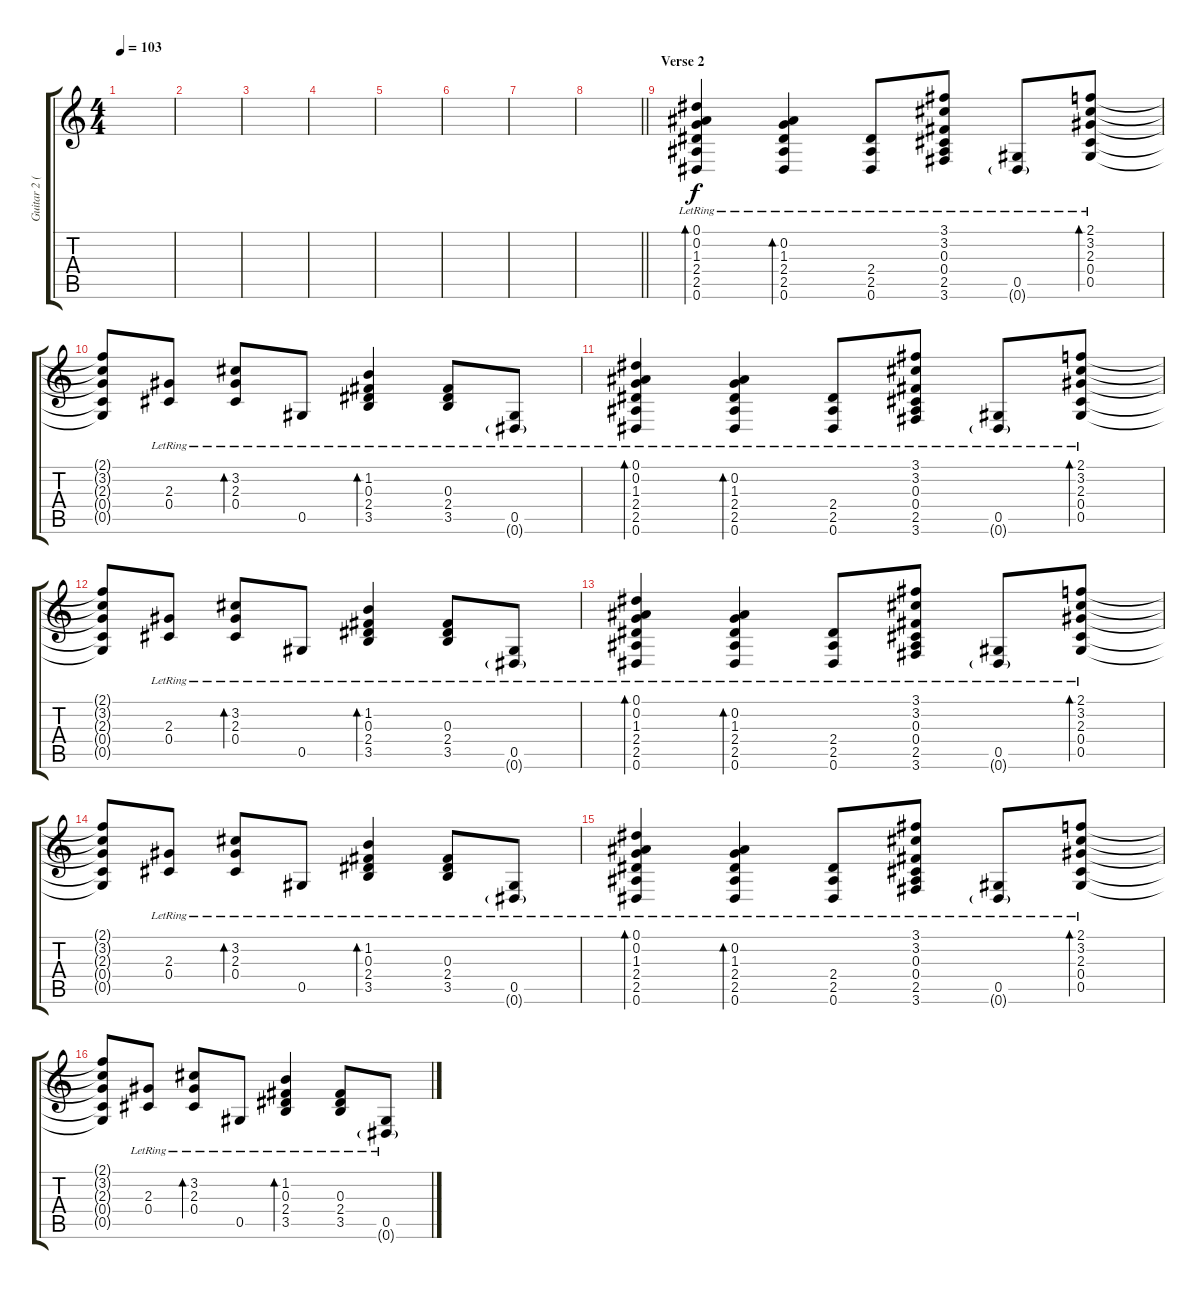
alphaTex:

\track ("Guitar 2 (Clean)" "Guitar 2 (") {instrument electricguitarclean}
\staff {score tabs}
\tuning (Eb4 Bb3 Gb3 Db3 Ab2 Eb2) {hide}
\ts (4 4)
\tempo 103
\clef g2
\ks c
|
|
|
|
|
|
|
\barLineRight lightlight
|
\section ("" "Verse 2")
(0.1 0.2 1.3 2.4 2.5{lr} 0.6{lr}).4{bd 60} (0.2{lr} 1.3{lr} 2.4{lr} 2.5{lr} 0.6{lr}).4{bd 120} (2.4{lr} 2.5{lr} 0.6{lr}).8 (3.1{lr} 3.2{lr} 0.3{lr} 0.4{lr} 2.5{lr} 3.6{lr}).8 (0.5{lr} 0.6{g lr}).8 (2.1{lr} 3.2{lr} 2.3{lr} 0.4{lr} 0.5{lr}).8{bd 120} |
(2.1{t} 3.2{t} 2.3{t} 0.4{t} 0.5{t}).8 (2.3{lr} 0.4{lr}).8 (3.2{lr} 2.3{lr} 0.4{lr}).8{bd 120} 0.5{lr}.8 (1.2{lr} 0.3{lr} 2.4{lr} 3.5{lr}).4{bd 120} (0.3{lr} 2.4{lr} 3.5{lr}).8 (0.5{lr} 0.6{g lr}).8 |
(0.1 0.2 1.3 2.4 2.5{lr} 0.6{lr}).4{bd 60} (0.2{lr} 1.3{lr} 2.4{lr} 2.5{lr} 0.6{lr}).4{bd 120} (2.4{lr} 2.5{lr} 0.6{lr}).8 (3.1{lr} 3.2{lr} 0.3{lr} 0.4{lr} 2.5{lr} 3.6{lr}).8 (0.5{lr} 0.6{g lr}).8 (2.1{lr} 3.2{lr} 2.3{lr} 0.4{lr} 0.5{lr}).8{bd 120} |
(2.1{t} 3.2{t} 2.3{t} 0.4{t} 0.5{t}).8 (2.3{lr} 0.4{lr}).8 (3.2{lr} 2.3{lr} 0.4{lr}).8{bd 120} 0.5{lr}.8 (1.2{lr} 0.3{lr} 2.4{lr} 3.5{lr}).4{bd 120} (0.3{lr} 2.4{lr} 3.5{lr}).8 (0.5{lr} 0.6{g lr}).8 |
(0.1 0.2 1.3 2.4 2.5{lr} 0.6{lr}).4{bd 60} (0.2{lr} 1.3{lr} 2.4{lr} 2.5{lr} 0.6{lr}).4{bd 120} (2.4{lr} 2.5{lr} 0.6{lr}).8 (3.1{lr} 3.2{lr} 0.3{lr} 0.4{lr} 2.5{lr} 3.6{lr}).8 (0.5{lr} 0.6{g lr}).8 (2.1{lr} 3.2{lr} 2.3{lr} 0.4{lr} 0.5{lr}).8{bd 120} |
(2.1{t} 3.2{t} 2.3{t} 0.4{t} 0.5{t}).8 (2.3{lr} 0.4{lr}).8 (3.2{lr} 2.3{lr} 0.4{lr}).8{bd 120} 0.5{lr}.8 (1.2{lr} 0.3{lr} 2.4{lr} 3.5{lr}).4{bd 120} (0.3{lr} 2.4{lr} 3.5{lr}).8 (0.5{lr} 0.6{g lr}).8 |
(0.1 0.2 1.3 2.4 2.5{lr} 0.6{lr}).4{bd 60} (0.2{lr} 1.3{lr} 2.4{lr} 2.5{lr} 0.6{lr}).4{bd 120} (2.4{lr} 2.5{lr} 0.6{lr}).8 (3.1{lr} 3.2{lr} 0.3{lr} 0.4{lr} 2.5{lr} 3.6{lr}).8 (0.5{lr} 0.6{g lr}).8 (2.1{lr} 3.2{lr} 2.3{lr} 0.4{lr} 0.5{lr}).8{bd 120} |
(2.1{t} 3.2{t} 2.3{t} 0.4{t} 0.5{t}).8 (2.3{lr} 0.4{lr}).8 (3.2{lr} 2.3{lr} 0.4{lr}).8{bd 120} 0.5{lr}.8 (1.2{lr} 0.3{lr} 2.4{lr} 3.5{lr}).4{bd 120} (0.3{lr} 2.4{lr} 3.5{lr}).8 (0.5{lr} 0.6{g lr}).8
